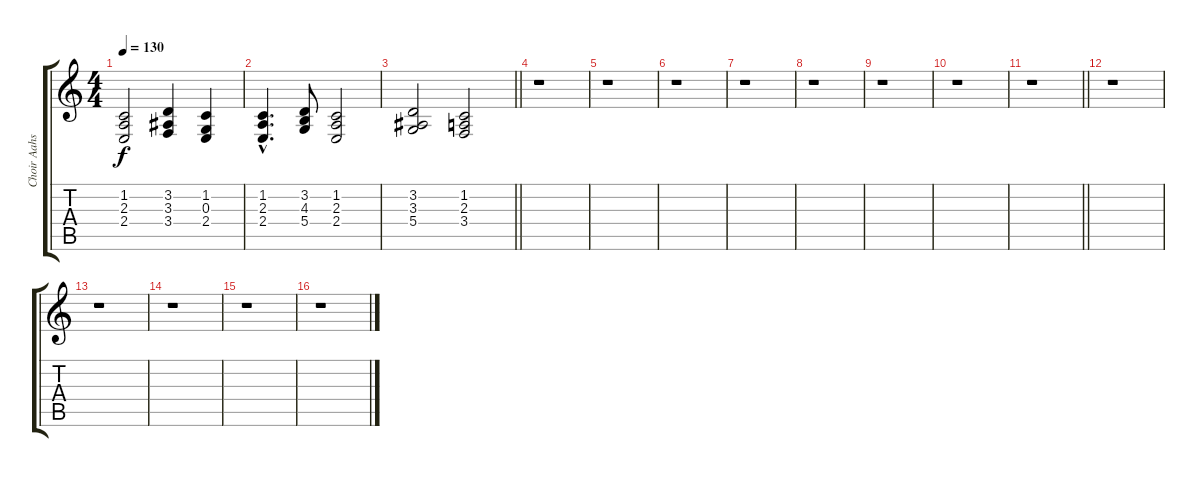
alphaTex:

\track ("Choir Aahs" "Choir Aahs") {instrument choiraahs}
\staff {score tabs}
\tuning (E4 B3 G3 D3 A2 E2) {hide}
\ts (4 4)
\tempo 130
\clef g2
\ks c
(1.2 2.3 2.4).2{dy f} (3.2 3.3 3.4).4 (1.2 0.3 2.4).4 |
(1.2{hac} 2.3{hac} 2.4{hac}).4{d} (3.2 4.3 5.4).8 (1.2 2.3 2.4).2 |
\barLineRight lightlight
(3.2 3.3 5.4).2 (1.2 2.3 3.4).2 |
r.1 |
r.1 |
r.1 |
r.1 |
r.1 |
r.1 |
r.1 |
\barLineRight lightlight
r.1 |
r.1 |
r.1 |
r.1 |
r.1 |
r.1
